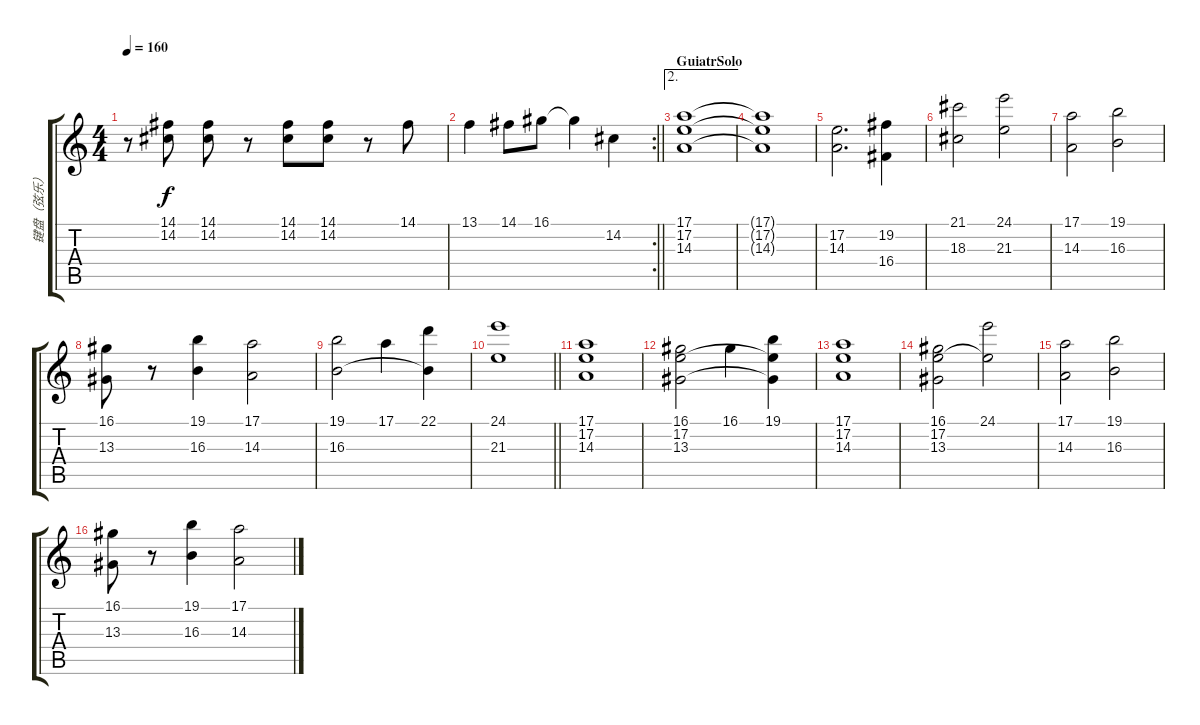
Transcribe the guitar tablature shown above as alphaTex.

\track ("键盘（弦乐）" "键盘（弦乐）") {instrument stringensemble1}
\staff {score tabs}
\tuning (E4 B3 G3 D3 A2 E2) {hide}
\ts (4 4)
\tempo 160
\clef g2
\ks c
r.8{dy f} (14.1 14.2).8 (14.1 14.2).8 r.8 (14.1 14.2).8 (14.1 14.2).8 r.8 14.1.8 |
\rc 2
\barLineRight lightlight
13.1.4 14.1.8 16.1.8 16.1{t}.4 14.2.4 |
\ae 2
\section ("" "GuiatrSolo")
(17.1 17.2 14.3).1 |
(17.1{t} 17.2{t} 14.3{t}).1 |
(17.2 14.3).2{d} (19.2 16.4).4 |
(21.1 18.3).2 (24.1 21.3).2 |
(17.1 14.3).2 (19.1 16.3).2 |
(16.1 13.3).8 r.8 (19.1 16.3).4 (17.1 14.3).2 |
(19.1 16.3).2 17.1.4 (22.1 16.3{t}).4 |
\barLineRight lightlight
(24.1 21.3).1 |
(17.1 17.2 14.3).1 |
(16.1 17.2 13.3).2 16.1.4 (19.1 17.2{t} 13.3{t}).4 |
(17.1 17.2 14.3).1 |
(16.1 17.2 13.3).2 (24.1 17.2{t}).2 |
(17.1 14.3).2 (19.1 16.3).2 |
(16.1 13.3).8 r.8 (19.1 16.3).4 (17.1 14.3).2
